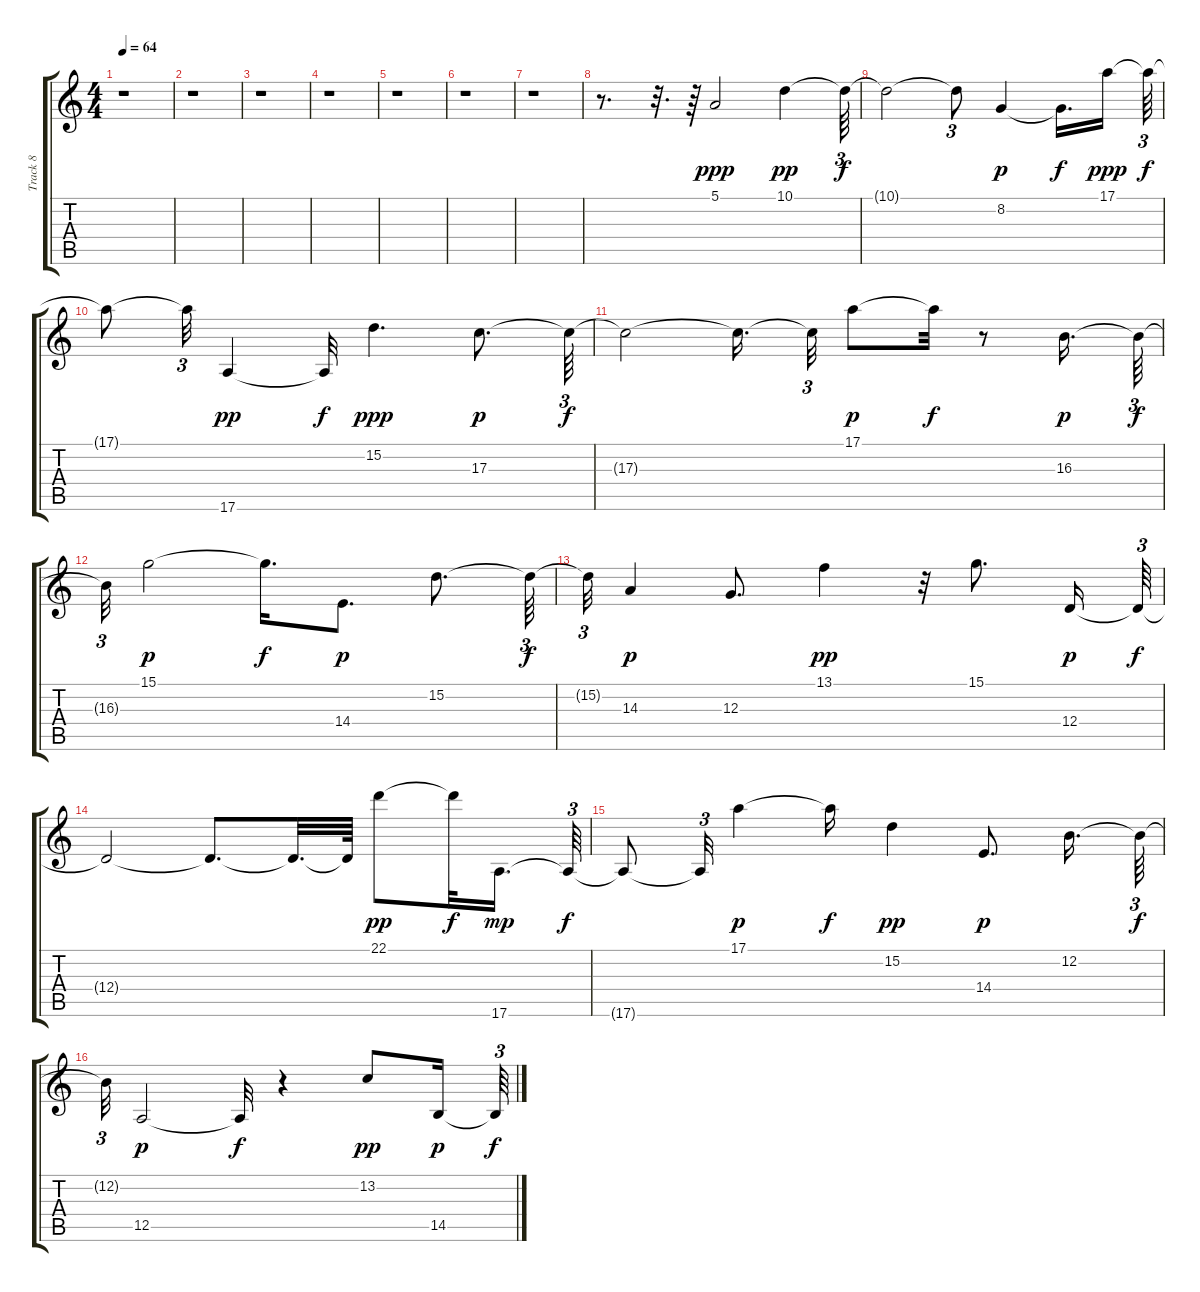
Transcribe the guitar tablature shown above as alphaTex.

\track ("Track 8" "Track 8") {instrument seashore}
\staff {score tabs}
\tuning (E4 B3 G3 D3 A2 E2) {hide}
\ts (4 4)
\tempo 64
\clef g2
\ks c
r.1{dy pp} |
r.1 |
r.1 |
r.1 |
r.1 |
r.1 |
r.1 |
r.8{d} r.32{d} r.64 5.1.2{dy ppp} 10.1.4{dy pp} 10.1{t}.64{tu (3 2) dy f} |
10.1{t}.2 10.1{t}.8{tu (3 2)} 8.2.4{dy p} 8.2{t}.16{d dy f} 17.1.16{dy ppp beam splitsecondary} 17.1{t}.64{tu (3 2) dy f} |
17.1{t}.8 17.1{t}.32{tu (3 2)} 17.6.4{dy pp} 17.6{t}.32{dy f} 15.2.4{d dy ppp} 17.3.8{d dy p} 17.3{t}.64{tu (3 2) dy f} |
17.3{t}.2 17.3{t}.16{d beam splitsecondary} 17.3{t}.32{tu (3 2)} 17.1.8{dy p} 17.1{t}.32{dy f} r.8 16.3.16{d dy p} 16.3{t}.64{tu (3 2) dy f} |
16.3{t}.32{tu (3 2)} 15.1.2{dy p} 15.1{t}.16{d dy f} 14.4.8{d dy p} 15.2.8{d} 15.2{t}.64{tu (3 2) dy f} |
15.2{t}.32{tu (3 2)} 14.3.4{dy p} 12.3.8{d} 13.1.4{dy pp} r.32 15.1.8{d} 12.4.16{dy p} 12.4{t}.64{tu (3 2) dy f} |
12.4{t}.2 12.4{t}.8{d} 12.4{t}.32{d} 12.4{t}.64 22.1.8{dy pp} 22.1{t}.32{dy f} 17.6.16{d dy mp} 17.6{t}.64{tu (3 2) dy f} |
17.6{t}.8 17.6{t}.32{tu (3 2)} 17.1.4{dy p} 17.1{t}.16{dy f} 15.2.4{dy pp} 14.4.8{d dy p} 12.2.16{d} 12.2{t}.64{tu (3 2) dy f} |
12.2{t}.32{tu (3 2)} 12.5.2{dy p} 12.5{t}.32{dy f} r.4 13.2.8{dy pp} 14.5.16{dy p} 14.5{t}.64{tu (3 2) dy f}
